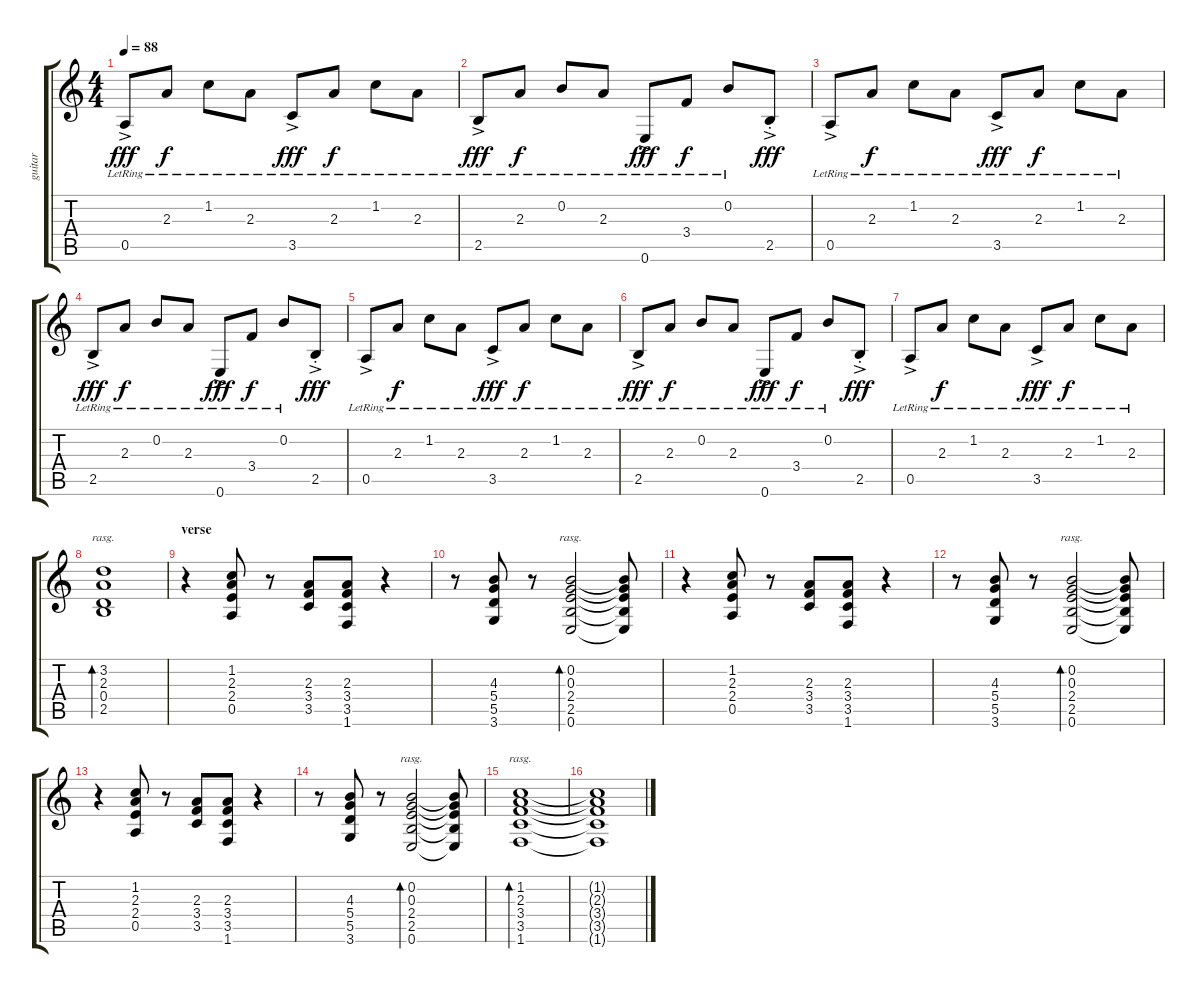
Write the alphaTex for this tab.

\track ("guitar" "guitar") {instrument acousticguitarnylon}
\staff {score tabs}
\tuning (E4 B3 G3 D3 A2 E2) {hide}
\ts (4 4)
\tempo 88
\clef g2
\ks c
0.5{ac lr}.8{dy fff instrument acousticguitarnylon} 2.3{lr}.8{dy f} 1.2{lr}.8 2.3{lr}.8 3.5{ac lr}.8{dy fff} 2.3{lr}.8{dy f} 1.2{lr}.8 2.3{lr}.8 |
2.5{ac lr}.8{dy fff} 2.3{lr}.8{dy f} 0.2{lr}.8 2.3{lr}.8 0.6{ac lr}.8{dy fff} 3.4{lr}.8{dy f} 0.2{lr}.8 2.5{ac st}.8{dy fff} |
0.5{ac lr}.8 2.3{lr}.8{dy f} 1.2{lr}.8 2.3{lr}.8 3.5{ac lr}.8{dy fff} 2.3{lr}.8{dy f} 1.2{lr}.8 2.3{lr}.8 |
2.5{ac lr}.8{dy fff} 2.3{lr}.8{dy f} 0.2{lr}.8 2.3{lr}.8 0.6{ac lr}.8{dy fff} 3.4{lr}.8{dy f} 0.2{lr}.8 2.5{ac st}.8{dy fff} |
0.5{ac lr}.8 2.3{lr}.8{dy f} 1.2{lr}.8 2.3{lr}.8 3.5{ac lr}.8{dy fff} 2.3{lr}.8{dy f} 1.2{lr}.8 2.3{lr}.8 |
2.5{ac lr}.8{dy fff} 2.3{lr}.8{dy f} 0.2{lr}.8 2.3{lr}.8 0.6{ac lr}.8{dy fff} 3.4{lr}.8{dy f} 0.2{lr}.8 2.5{ac st}.8{dy fff} |
0.5{ac lr}.8 2.3{lr}.8{dy f} 1.2{lr}.8 2.3{lr}.8 3.5{ac lr}.8{dy fff} 2.3{lr}.8{dy f} 1.2{lr}.8 2.3{lr}.8 |
(3.2 2.3 0.4 2.5).1{bd 240 rasg ii} |
\section ("" "verse")
r.4 (1.2 2.3 2.4 0.5).8 r.8 (2.3 3.4 3.5).8 (2.3 3.4 3.5 1.6).8 r.4 |
r.8 (4.3 5.4 5.5 3.6).8 r.8 (0.2 0.3 2.4 2.5 0.6).2{bd 240 rasg ii} (0.2{t} 0.3{t} 2.4{t} 2.5{t} 0.6{t}).8 |
r.4 (1.2 2.3 2.4 0.5).8 r.8 (2.3 3.4 3.5).8 (2.3 3.4 3.5 1.6).8 r.4 |
r.8 (4.3 5.4 5.5 3.6).8 r.8 (0.2 0.3 2.4 2.5 0.6).2{bd 240 rasg ii} (0.2{t} 0.3{t} 2.4{t} 2.5{t} 0.6{t}).8 |
r.4 (1.2 2.3 2.4 0.5).8 r.8 (2.3 3.4 3.5).8 (2.3 3.4 3.5 1.6).8 r.4 |
r.8 (4.3 5.4 5.5 3.6).8 r.8 (0.2 0.3 2.4 2.5 0.6).2{bd 240 rasg ii} (0.2{t} 0.3{t} 2.4{t} 2.5{t} 0.6{t}).8 |
(1.2 2.3 3.4 3.5 1.6).1{bd 60 rasg ii} |
(1.2{t} 2.3{t} 3.4{t} 3.5{t} 1.6{t}).1
